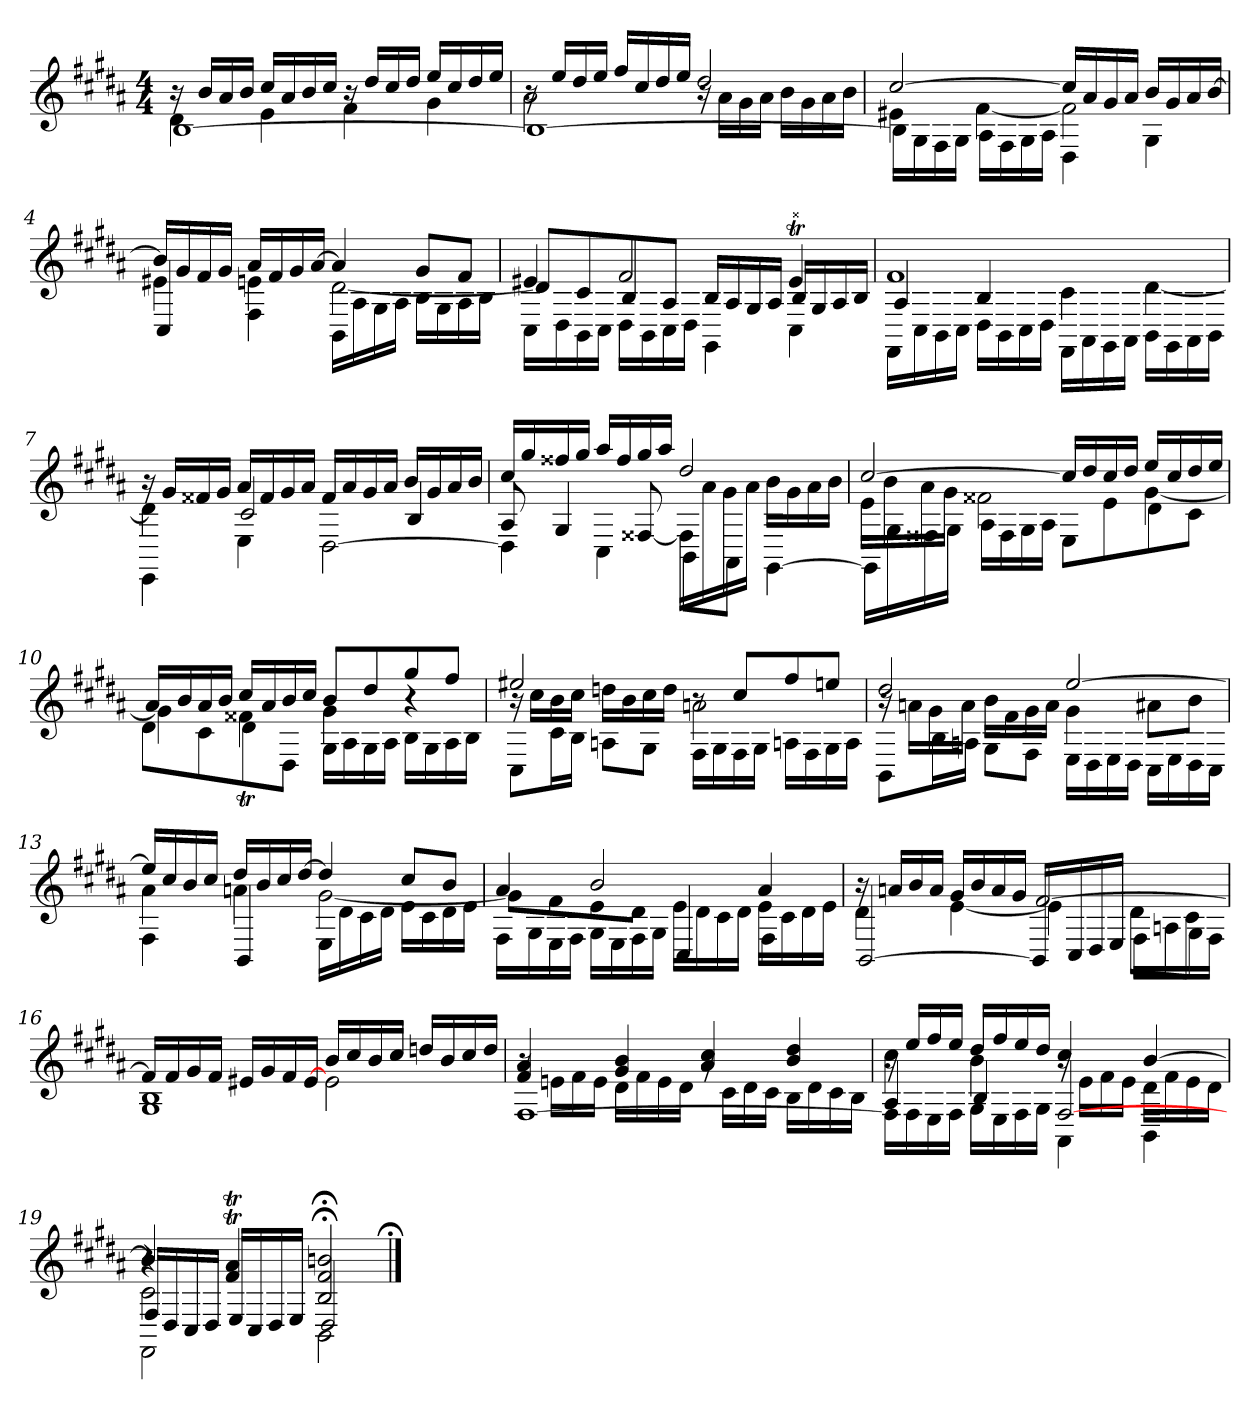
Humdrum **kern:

**kern
*part1
*staff1
*k[f#c#g#d#a#]
*B:
*M4/4
*MM80
=1
*^
*	*^
16r	4d#\	[1B\
16b/LL	.	.
16a#/	.	.
16b/JJ	.	.
16cc#/LL	4e\	.
16a#/	.	.
16b/	.	.
16cc#/JJ	.	.
16r	4f#\	.
16dd#/LL	.	.
16cc#/	.	.
16dd#/JJ	.	.
16ee/LL	4g#\	.
16cc#/	.	.
16dd#/	.	.
16ee/JJ	.	.
=2	=2	=2
16r	2a#\	1B\_
16ee/LL	.	.
16dd#/	.	.
16ee/JJ	.	.
16ff#/LL	.	.
16cc#/	.	.
16dd#/	.	.
16ee/JJ	.	.
2dd#/	16r	.
.	16a#\LL	.
.	16g#\	.
.	16a#\JJ	.
.	16b\LL	.
.	16g#\	.
.	16a#\	.
.	16b\JJ	.
=3	=3	=3
[2cc#/	4e#X\	16B\LL]
.	.	16G#\
.	.	16F#\
.	.	16G#\JJ
.	[4f#\	16A#\LL
.	.	16F#\
.	.	16G#\
.	.	16A#\JJ
16cc#/LL]	2f#\]	4D#\
16a#/	.	.
16g#/	.	.
16a#/JJ	.	.
16b/LL	.	4G#\
16g#/	.	.
16a#/	.	.
[16b/JJ	.	.
=4	=4	=4
16b/LL]	4e#X\	4C#/
16g#/	.	.
16f#/	.	.
16g#/JJ	.	.
16a#/LL	4en\	4F#\
16f#/	.	.
16g#/	.	.
[16a#/JJ	.	.
4a#/]	[2d#\	16BB\LL
.	.	16A#\
.	.	16G#\
.	.	16A#\JJ
8g#/L	.	16B\LL
.	.	16G#\
8f#/J	.	16A#\
.	.	16B\JJ
=5	=5	=5
4e#X/	8d#\L]	16C#\LL
.	.	16D#\
.	8c#\	16BB\
.	.	16C#\JJ
2f#/	8B/	16D#\LL
.	.	16BB\
.	8A#/J	16C#\
.	.	16D#\JJ
.	16B/LL	4GG#\
.	16A#/	.
.	16G#/	.
.	16A#/JJ	.
!LO:TR:acc=##	!	!
4e#T/	16B/LL	4C#\
.	16G#/	.
.	16A#/	.
.	16B/JJ	.
=6	=6	=6
1f#/	4A#/	16FF#\LL
.	.	16C#\
.	.	16BB\
.	.	16C#\JJ
.	4B/	16D#\LL
.	.	16BB\
.	.	16C#\
.	.	16D#\JJ
.	4c#\	16FF#\LL
.	.	16AA#\
.	.	16GG#\
.	.	16AA#\JJ
.	[4d#\	16BB\LL
.	.	16GG#\
.	.	16AA#\
.	.	16BB\JJ
=7	=7	=7
16r	4d#\]	4EE\
16g#/LL	.	.
16f##X/	.	.
16g#/JJ	.	.
16a#/LL	2c#/	4E\
16f##/	.	.
16g#/	.	.
16a#/JJ	.	.
16f##/LL	.	[2D#\
16a#/	.	.
16g#/	.	.
16a#/JJ	.	.
16b/LL	4B/	.
16g#/	.	.
16a#/	.	.
16b/JJ	.	.
=8	=8	=8
16cc#/LL	8A#/	4D#\]
16gg#/	.	.
16ff##X/	4G#/	.
16gg#/JJ	.	.
16aa#/LL	.	4C#\
16ff##/	.	.
16gg#/	[8F##X/	.
16aa#/JJ	.	.
2dd#/	16F##/LL]	8BB\L
.	16a#\	.
.	16g#\	8AA#\J
.	16a#\JJ	.
.	16b\LL	[4GG#\
.	16g#\	.
.	16a#\	.
.	16b\JJ	.
=9	=9	=9
[2cc#/	16e\LL	16GG#\LL]
.	16b\	16G#\
.	16a#\	16F##X\
.	16g#\JJ	16G#\JJ
.	2f##X\	16A#\LL
.	.	16F##\
.	.	16G#\
.	.	16A#\JJ
16cc#/LL]	.	8E\L
16dd#/	.	.
16cc#/	.	8e\
16dd#/JJ	.	.
16ee/LL	[4g#\	8d#\
16cc#/	.	.
16dd#/	.	8c#\J
16ee/JJ	.	.
=10	=10	=10
16a#/LL	4g#\]	8d#\L
16b/	.	.
16a#/	.	8c#\
16b/JJ	.	.
16cc#/LL	4f##Xt\	8d#\
16a#/	.	.
16b/	.	8D#\J
16cc#/JJ	.	.
8b/L	4g#\	16G#\LL
.	.	16A#\
8dd#/	.	16G#\
.	.	16A#\JJ
8gg#/	4r	16B\LL
.	.	16G#\
8ff#/J	.	16A#\
.	.	16B\JJ
=11	=11	=11
2ee#X/	16r	8C#\L
.	16cc#\LL	.
.	16b\	16c#\L
.	16cc#\JJ	16B\JJ
.	16ddn\LL	8An\L
.	16b\	.
.	16cc#\	8G#\J
.	16dd\JJ	.
8r	2an\	16F#\LL
.	.	16G#\
8cc#/L	.	16F#\
.	.	16G#\JJ
8ff#/	.	16An\LL
.	.	16F#\
8een/J	.	16G#\
.	.	16A\JJ
=12	=12	=12
2dd#/	16r	8BB\L
.	16an\LL	.
.	16g#\	16B\L
.	16a\JJ	16An\JJ
.	16b\LL	8G#\L
.	16f#\	.
.	16g#\	8F#\J
.	16a\JJ	.
[2ee/	4g#\	16E\LL
.	.	16D#\
.	.	16E\
.	.	16D#\JJ
.	8a#X\L	16C#\LL
.	.	16E\
.	8b\J	16D#\
.	.	16C#\JJ
=13	=13	=13
16ee/LL]	4a#\	4F#\
16cc#/	.	.
16b/	.	.
16cc#/JJ	.	.
16dd#/LL	4an\	4BB/
16b/	.	.
16cc#/	.	.
[16dd#/JJ	.	.
4dd#/]	[2g#\	16E\LL
.	.	16d#\
.	.	16c#\
.	.	16d#\JJ
8cc#/L	.	16e\LL
.	.	16c#\
8b/J	.	16d#\
.	.	16e\JJ
=14	=14	=14
4a#/	8g#\L]	16F#\LL
.	.	16G#\
.	8f#\	16E\
.	.	16F#\JJ
2b/	8e\	16G#\LL
.	.	16E\
.	8d#\J	16F#\
.	.	16G#\JJ
.	16e\LL	4C#/
.	16d#\	.
.	16c#\	.
.	16d#\JJ	.
4a#/	16e\LL	4F#\
.	16c#\	.
.	16d#\	.
.	16e\JJ	.
=15	=15	=15
16r	4d#\	[2BB/
16an/LL	.	.
16b/	.	.
16a/JJ	.	.
16g#/LL	[4e\	.
16b/	.	.
16a/	.	.
16g#/JJ	.	.
[2f#/	4e\]	16BB/LL]
.	.	16C#/
.	.	16D#/
.	.	16E/JJ
.	8d#\L	16F#\LL
.	.	16An\
.	8c#\J	16G#\
.	.	16F#\JJ
=16	=16	=16
*	*	*^
16f#/LL]	2ryy	1B/	1G#\
16f#/	.	.	.
16g#/	.	.	.
16f#/JJ	.	.	.
16e#X/LL	.	.	.
16g#/	.	.	.
16f#/	.	.	.
[16e#/JJ	.	.	.
16b/LL	2e#\	.	.
16cc#/	.	.	.
16b/	.	.	.
16cc#/JJ	.	.	.
16ddn/LL	.	.	.
16b/	.	.	.
16cc#/	.	.	.
16dd/JJ	.	.	.
*	*	*v	*v
=17	=17	=17
4f#/ 4a#/	16r	[1F#\
.	16en\LL	.
.	16f#\	.
.	16e\JJ	.
4g#/ 4b/	16d#\LL	.
.	16f#\	.
.	16e\	.
.	16d#\JJ	.
4a#/ 4cc#/	16r	.
.	16c#\LL	.
.	16d#\	.
.	16c#\JJ	.
4b/ 4dd#/	16B\LL	.
.	16d#\	.
.	16c#\	.
.	16B\JJ	.
=18	=18	=18
*	*	*^
16r	4cc#\	4A#/	16F#\LL]
16ee/LL	.	.	16F#\
16ff#/	.	.	16E\
16ee/JJ	.	.	16F#\JJ
16dd#/LL	4b\	4B/	16G#\LL
16ff#/	.	.	16E\
16ee/	.	.	16F#\
16dd#/JJ	.	.	16G#\JJ
4cc#/	16r	[2F#/	4AA#\
.	16e\LL	.	.
.	16f#\	.	.
.	16e\JJ	.	.
[4b/	16d#\LL	.	4BB\
.	16f#\	.	.
.	16e\	.	.
.	16d#\JJ	.	.
=19	=19	=19	=19
*	*	*	*^
4b/]	4r	2c#\	16F#/LL	2FF#\
.	.	.	16D#/	.
.	.	.	16C#/	.
.	.	.	16D#/JJ	.
4f#T/ 4a#T/	2.ryy	.	16E/LL	.
.	.	.	16C#/	.
.	.	.	16D#/	.
.	.	.	16E/JJ	.
2B;</ 2f#;</ 2b;</	.	2ryy	2D#/	2BB;<\
*v	*v	*v	*v	*v
==;
*-
